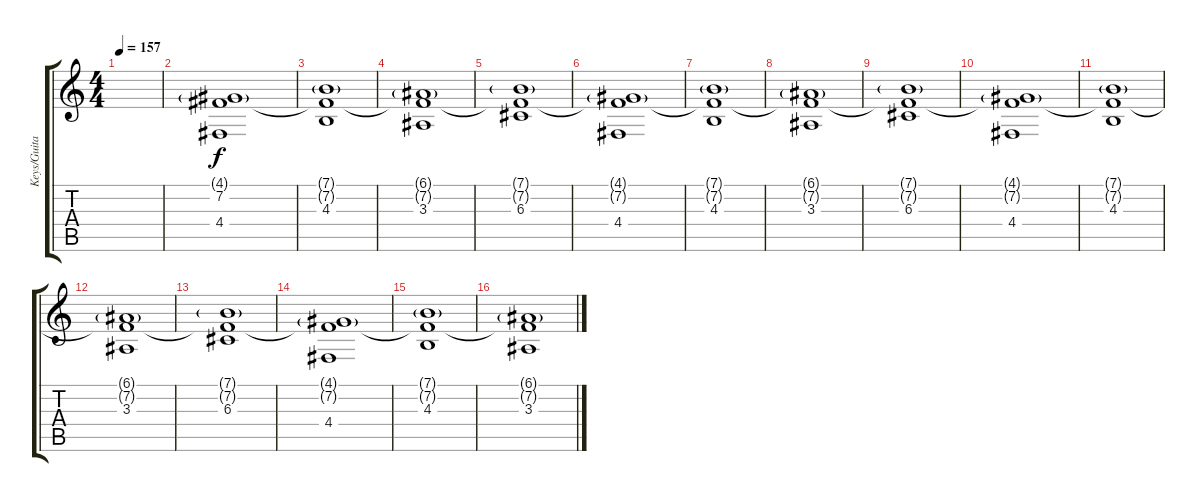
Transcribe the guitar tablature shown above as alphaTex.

\track ("Keys/Guitar" "Keys/Guita") {instrument choiraahs}
\staff {score tabs}
\tuning (E4 B3 G3 D3 A2 E2) {hide}
\ts (4 4)
\tempo 157
\clef g2
\ks c
|
(4.1{g} 7.2 4.4).1 |
(7.1{g} 7.2{t} 4.3).1 |
(6.1{g} 7.2{t} 3.3).1 |
(7.1{g} 7.2{t} 6.3).1 |
(4.1{g} 7.2{t} 4.4).1 |
(7.1{g} 7.2{t} 4.3).1 |
(6.1{g} 7.2{t} 3.3).1 |
(7.1{g} 7.2{t} 6.3).1 |
(4.1{g} 7.2{t} 4.4).1 |
(7.1{g} 7.2{t} 4.3).1 |
(6.1{g} 7.2{t} 3.3).1 |
(7.1{g} 7.2{t} 6.3).1 |
(4.1{g} 7.2{t} 4.4).1 |
(7.1{g} 7.2{t} 4.3).1 |
(6.1{g} 7.2{t} 3.3).1
